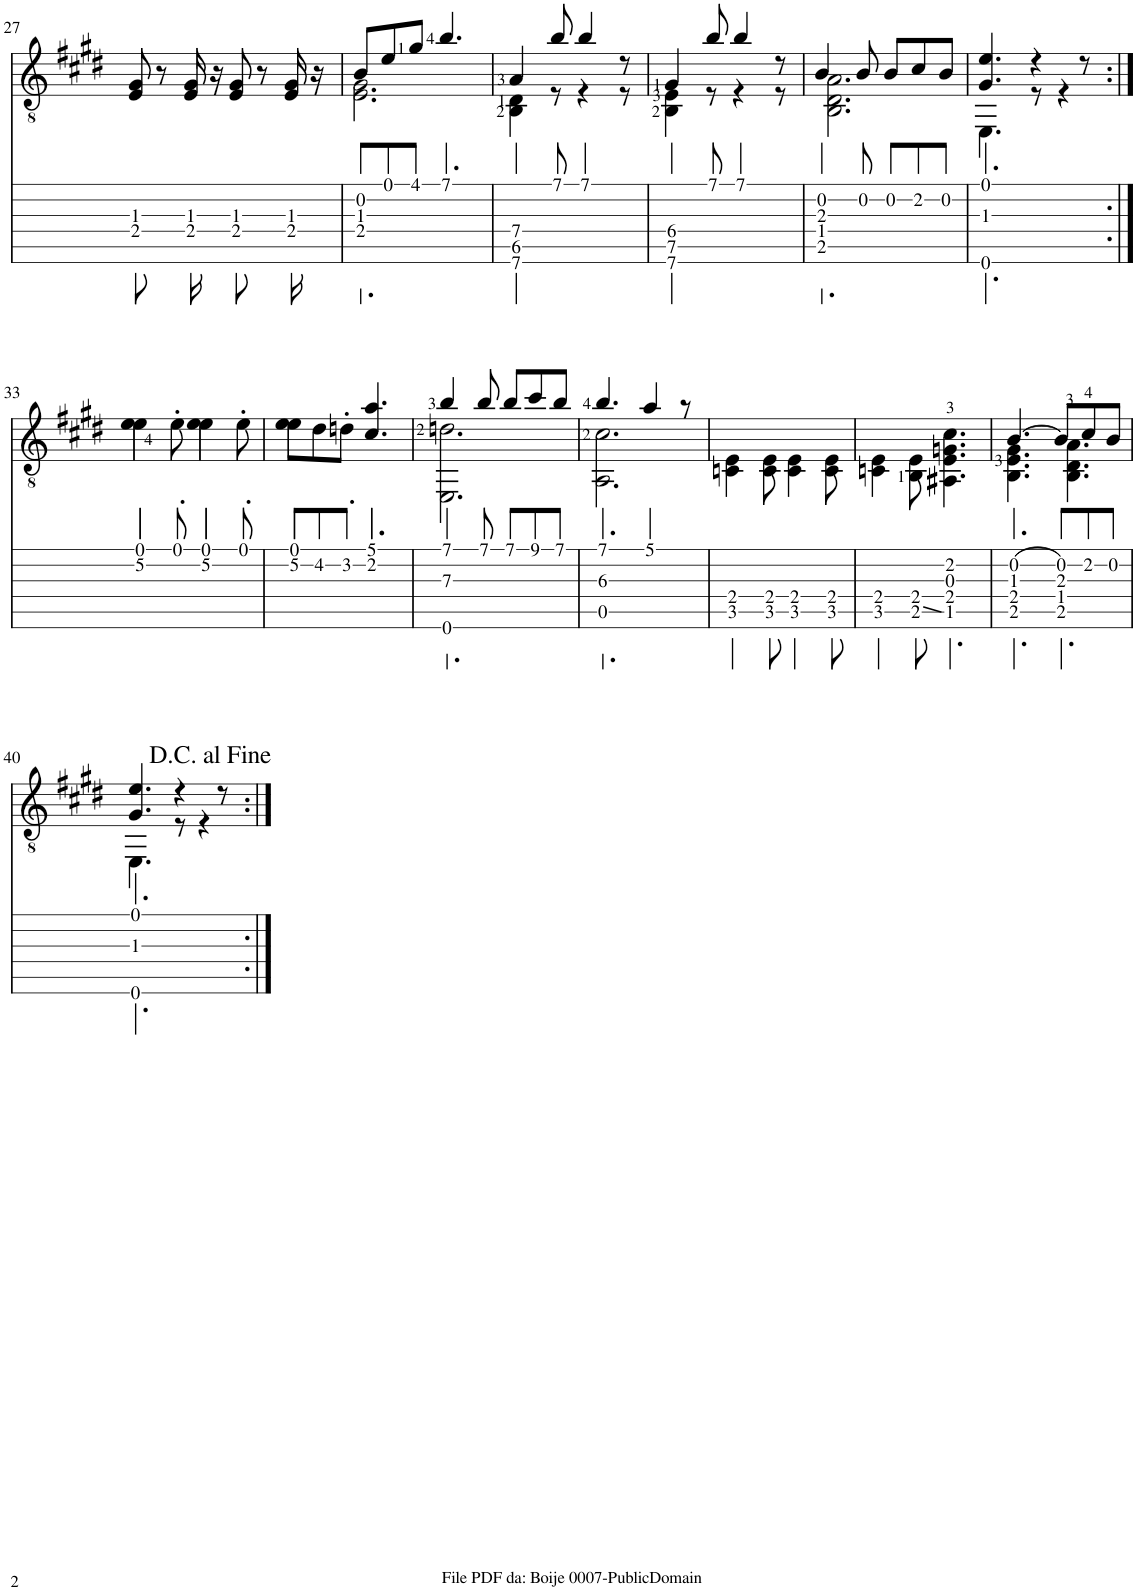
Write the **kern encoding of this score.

**kern	**kern
*part2	*part1
*staff2	*staff1
*I"Chitarra classica (Intavolatura)	*I"Guitar
!!LO:PB:g=z
*	*clefGv2
*k[f#c#g#d#]	*k[f#c#g#d#]
*M6/8	*M6/8
=27	=27
8E\ 8G#\	8E/ 8G#/
8r	8r
16E\ 16G#\	16E/ 16G#/
16r	16r
8E\ 8G#\	8E/ 8G#/
8r	8r
16E\ 16G#\	16E/ 16G#/
16r	16r
=28	=28
*^	*^
8B/L	2.E\ 2.G#\	8B/L	2.E\ 2.G#\
8e/	.	8e/	.
8g#/J	.	8g#/J	.
4.b/	.	4.b/	.
=29	=29	=29	=29
4A/	4BB\ 4D#\	4A/	4BB\ 4D#\
8b/	8r	8b/	8r
4b/	4r	4b/	4r
8r	8r	8r	8r
=30	=30	=30	=30
4G#/	4BB\ 4E\	4G#/	4BB\ 4E\
8b/	8r	8b/	8r
4b/	4r	4b/	4r
8r	8r	8r	8r
=31	=31	=31	=31
4B/	2.BB\ 2.D#\ 2.A\	4B/	2.BB\ 2.D#\ 2.A\
8B/	.	8B/	.
8B/L	.	8B/L	.
8c#/	.	8c#/	.
8B/J	.	8B/J	.
=32	=32	=32	=32
4.G#/ 4.e/	4.EE\	4.G#/ 4.e/	4.EE\
4r	8r	4r	8r
.	4r	.	4r
8r	.	8r	.
!!LO:LB:g=z	!!
=33:|!	=33:|!	=33:|!	=33:|!
4e/	4e/	4e\	4e\
8e'/	8ryy	8e'\	8ryy
4e/	4e/	4e\	4e\
8e'/	8ryy	8e'\	8ryy
=34	=34	=34	=34
8e/L	4e/	8e\L	4e\
8d#/	.	8d#\	.
8dn'/J	8ryy	8dn'\J	8ryy
4.c#/	4.a/	4.c#/	4.a/
=35	=35	=35	=35
4b/	2.EE\ 2.dn\	4b/	2.EE\ 2.dn\
8b/	.	8b/	.
8b/L	.	8b/L	.
8cc#/	.	8cc#/	.
8b/J	.	8b/J	.
=36	=36	=36	=36
4.b/	2.AA\ 2.c#\	4.b/	2.AA\ 2.c#\
4a/	.	4a/	.
8r	.	8r	.
*v	*v	*	*
*	*v	*v
=37	=37
4Cn\ 4E\	4Cn\ 4E\
8C\ 8E\	8C\ 8E\
4C\ 4E\	4C\ 4E\
8C\ 8E\	8C\ 8E\
=38	=38
4Cn\ 4E\	4Cn\ 4E\
8BB\ 8E\	8BB\ 8E\
4.AA#X\ 4.E\ 4.Gn\ 4.c#\	4.AA#X\ 4.E\ 4.Gn\ 4.c#\
=39	=39
*^	*^
[4.B/	4.BB\ 4.E\ 4.G#\	[4.B/	4.BB\ 4.E\ 4.G#\
8B/L]	4.BB\ 4.D#\ 4.A\	8B/L]	4.BB\ 4.D#\ 4.A\
8c#/	.	8c#/	.
8B/J	.	8B/J	.
!!LO:LB:g=z	!!
=40	=40	=40	=40
4.G#/ 4.e/	4.EE\	4.G#/ 4.e/	4.EE\
4r	8r	4r	8r
.	4r	.	4r
8r	.	8r	.
*v	*v	*	*
*	*v	*v
=:|!	=:|!
*-	*-
